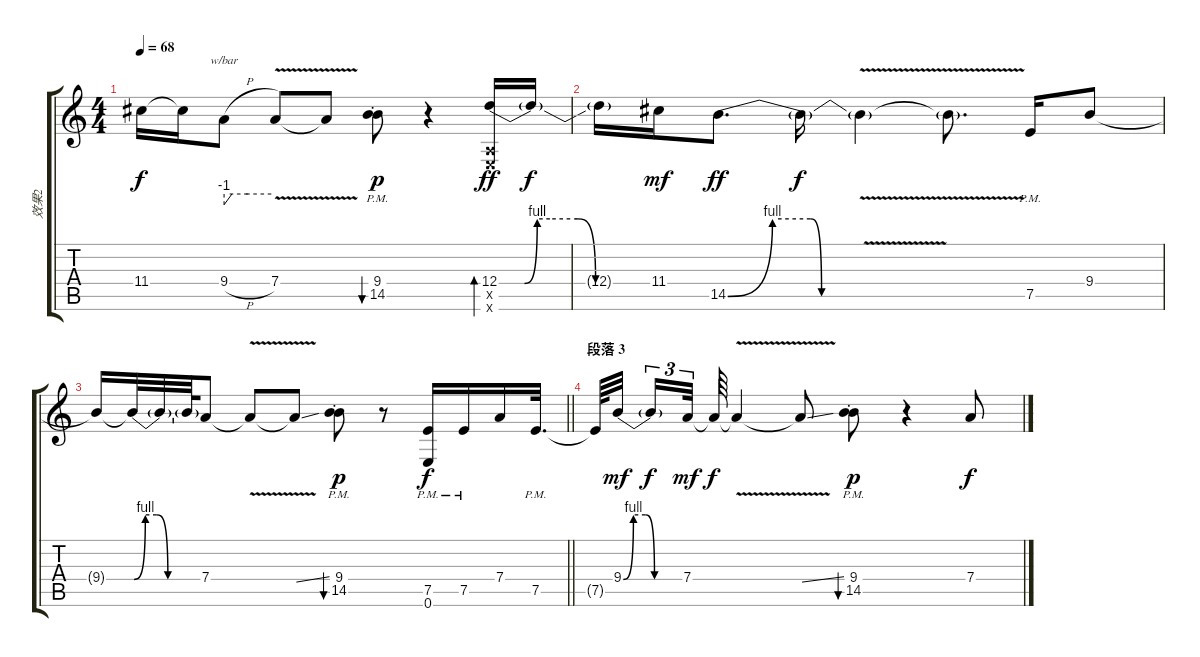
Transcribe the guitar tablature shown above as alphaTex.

\track ("效果2" "效果2") {instrument overdrivenguitar}
\staff {score tabs}
\tuning (E4 B3 G3 D3 A2 E2) {hide}
\ts (4 4)
\tempo 68
\clef g2
\ks c
11.4{t}.16{dy f} 11.4{t}.16 9.4{h}.8{tbe (custom default 0 -4 10 0 30 0 60 0)} 7.4{v}.8 7.4{v t}.8 (9.4{st} 14.5{pm}).8{bu 60 dy p} r.4 (12.4{be (custom 0 0 10 0 15 4 20 4 28 4 31 4 38 0 50 0 60 0)} 0.5{x} 0.6{x}).16{bd 120 dy ff} 12.4{t}.16{dy f} |
12.4{t}.16 11.4.16{dy mf} 14.5{be (custom 0 0 20 4 37 4 42 0 45 0 50 0 60 0)}.8{d dy ff} 14.5{t}.16{dy f} 14.5{v t}.4 14.5{t}.8{d} 7.5{pm}.16 9.4.8 |
\barLineRight lightlight
9.4{t}.16 9.4{be (custom 0 0 10 4 20 4 30 0 60 0) t}.32 9.4{t}.32 9.4{t}.64 7.4.8 7.4{v t}.8 7.4{v ss t}.8 (9.4{st} 14.5{pm}).8{bu 60 dy p} r.8 (7.5{pm} 0.6{pm}).16{dy f} 7.5{pm}.16 7.4.16 7.5{pm}.32{d} |
\section ("" "段落 3")
7.5{t}.64 9.4{be (custom 0 0 10 4 22 4 31 0 37 0 60 0)}.32{dy mf beam splitsecondary} 9.4{t}.16{tu (3 2) dy f} 7.4.32{tu (3 2) dy mf} 7.4{t}.64{dy f} 7.4{v t}.4 7.4{v ss t}.8 (9.4{st} 14.5{pm}).8{bu 60 dy p} r.4 7.4.8{dy f}
